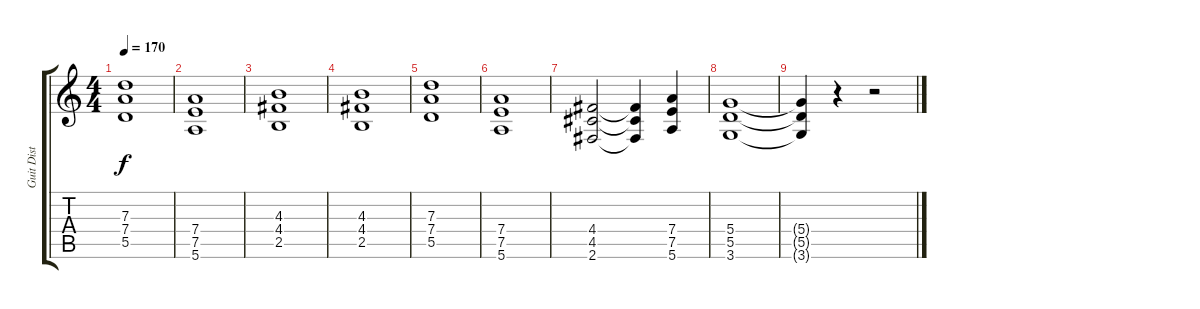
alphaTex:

\track ("Guit Dist" "Guit Dist") {instrument distortionguitar}
\staff {score tabs}
\tuning (E4 B3 G3 D3 A2 E2) {hide}
\ts (4 4)
\tempo 170
\clef g2
\ks c
(7.3 7.4 5.5).1{dy f} |
(7.4 7.5 5.6).1 |
(4.3 4.4 2.5).1 |
(4.3 4.4 2.5).1 |
(7.3 7.4 5.5).1 |
(7.4 7.5 5.6).1 |
(4.4 4.5 2.6).2 (4.4{t} 4.5{t} 2.6{t}).4 (7.4 7.5 5.6).4 |
(5.4 5.5 3.6).1 |
(5.4{t} 5.5{t} 3.6{t}).4 r.4 r.2
